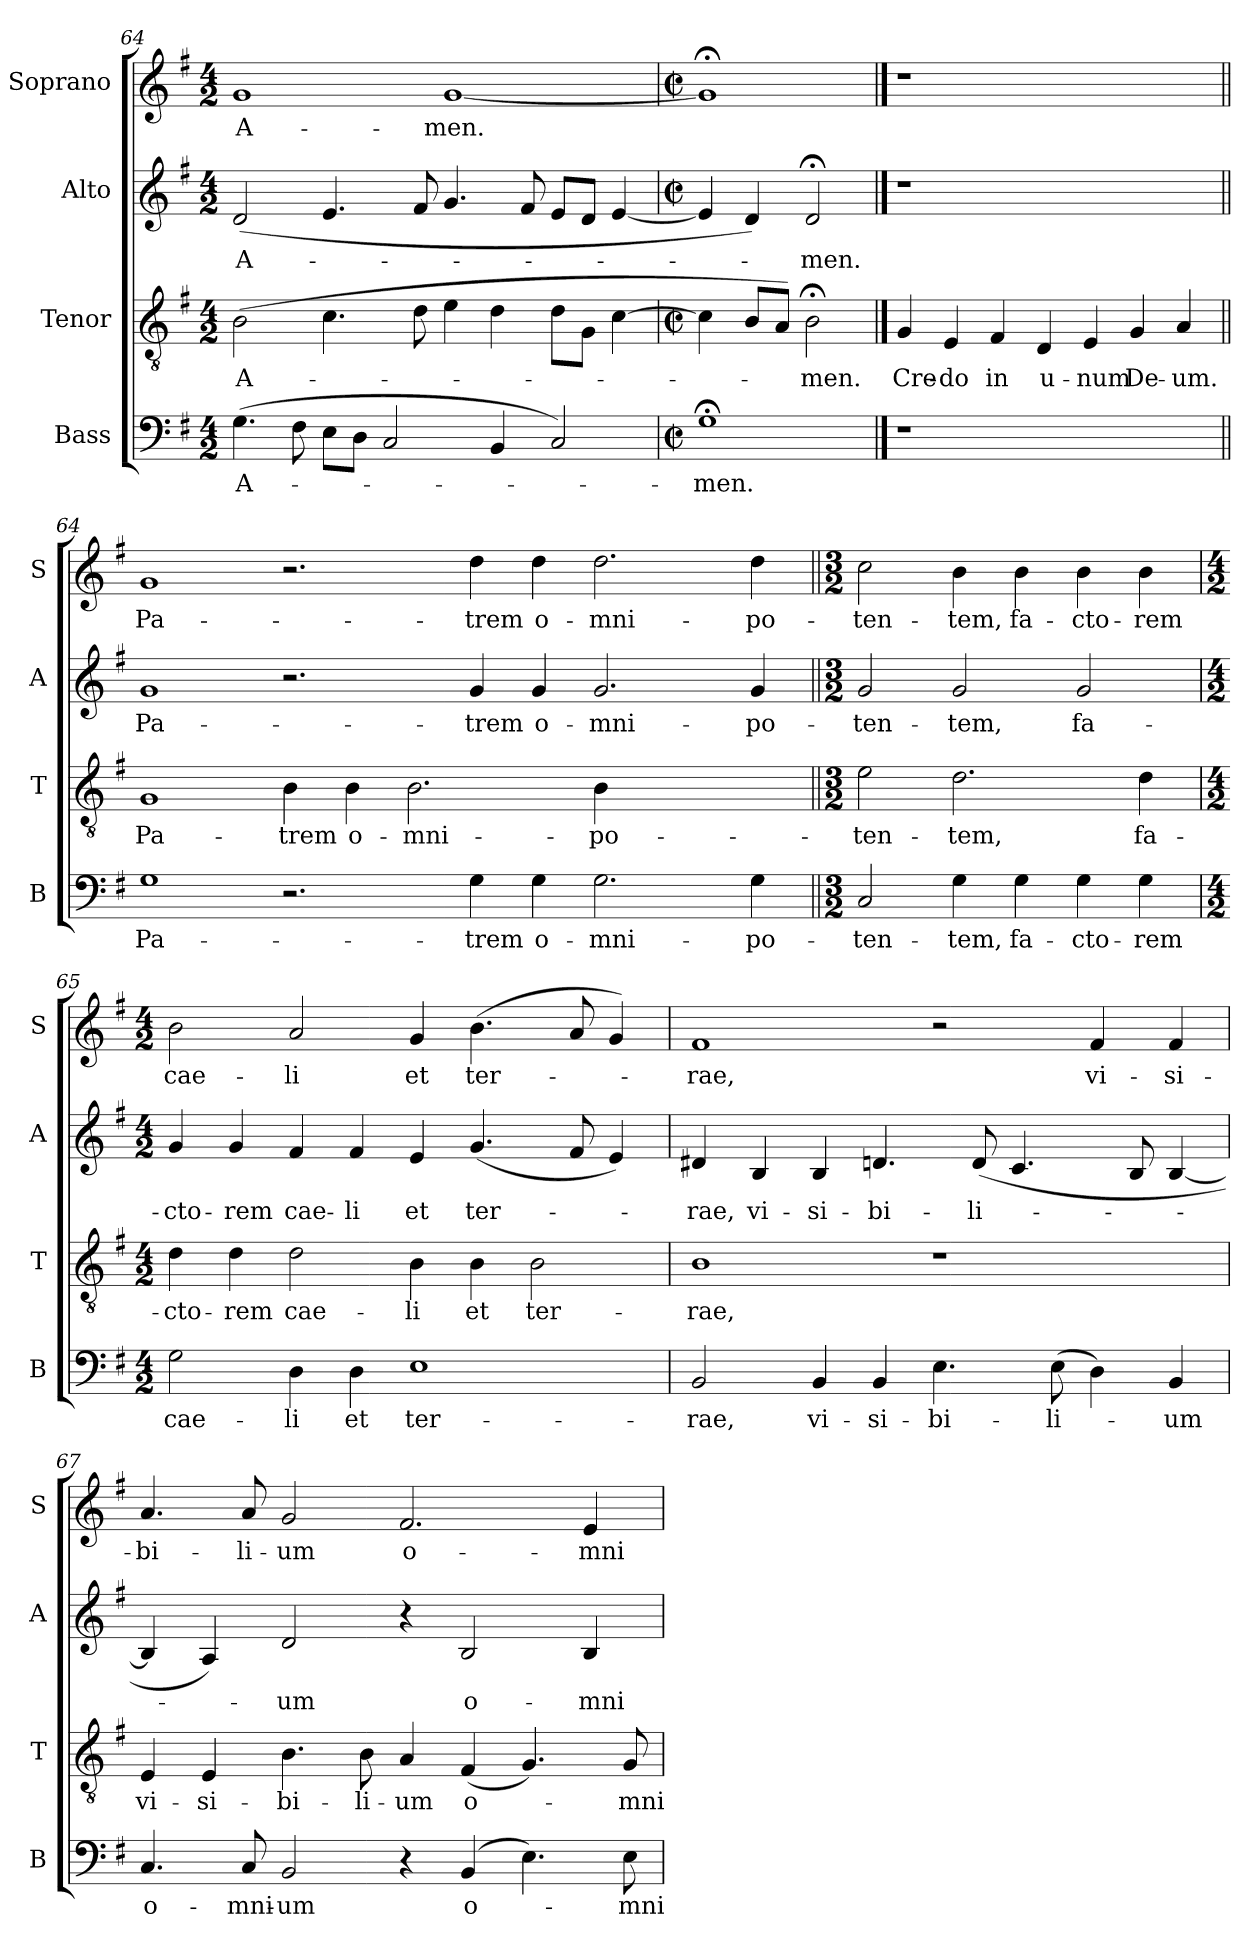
**kern	**text	**kern	**text	**kern	**text	**kern	**text
*part4	*part4	*part3	*part3	*part2	*part2	*part1	*part1
*staff4	*staff4	*staff3	*staff3	*staff2	*staff2	*staff1	*staff1
*I"Bass	*	*I"Tenor	*	*I"Alto	*	*I"Soprano	*
*I'B	*	*I'T	*	*I'A	*	*I'S	*
!!LO:PB:g=z
*clefF4	*	*clefGv2	*	*clefG2	*	*clefG2	*
*k[f#]	*	*k[f#]	*	*k[f#]	*	*k[f#]	*
*G:	*	*G:	*	*G:	*	*G:	*
*M4/2	*	*M4/2	*	*M4/2	*	*M4/2	*
=64	=64	=64	=64	=64	=64	=64	=64
!	!LO:LY:b	!	!LO:LY:b	!	!LO:LY:b	!	!LO:LY:b
(>4.G\	A-	(<2B\	A-	(>2d/	A-	1g	A-
8F#\	.	.	.	.	.	.	.
8E\L	.	4.c\	.	4.e/	.	.	.
8D\J	.	.	.	.	.	.	.
2C/	.	.	.	.	.	.	.
.	.	8d\	.	8f#/	.	.	.
!	!	!	!	!	!	!	!LO:LY:b
.	.	4e\	.	4.g/	.	[1g	-men.
4BB/	.	4d\	.	.	.	.	.
.	.	.	.	8f#/	.	.	.
2C/)	.	8d\L	.	8e/L	.	.	.
.	.	8G\J	.	8d/J	.	.	.
.	.	[4c\	.	[4e/	.	.	.
=64X1	=64X1	=64X1	=64X1	=64X1	=64X1	=64X1	=64X1
*M2/2	*	*M2/2	*	*M2/2	*	*M2/2	*
*met(c|)	*	*met(c|)	*	*met(c|)	*	*met(c|)	*
!	!LO:LY:b	!	!	!	!	!	!
1G;<	-men.	4c\]	.	4e/]	.	1g;<]	.
.	.	8B/L	.	4d/)	.	.	.
.	.	8A/J)	.	.	.	.	.
!	!	!	!LO:LY:b	!	!LO:LY:b	!	!
.	.	2B;<\	-men.	2d;</	-men.	.	.
!!LO:PB:g=z
==64X2	==64X2	==64X2	==64X2	==64X2	==64X2	==64X2	==64X2
!	!	!LO:N:head=solid	!LO:LY:b	!	!	!	!
1r	.	4G/	Cre-	1r	.	1r	.
!	!	!LO:N:head=solid	!LO:LY:b	!	!	!	!
.	.	4E/	-do	.	.	.	.
!	!	!LO:N:head=solid	!LO:LY:b	!	!	!	!
.	.	4F#/	in	.	.	.	.
!	!	!LO:N:head=solid	!LO:LY:b	!	!	!	!
.	.	4D/	u-	.	.	.	.
!	!	!LO:N:head=solid	!LO:LY:b	!	!	!	!
2.ryy	.	4E/	-num	2.ryy	.	2.ryy	.
!	!	!LO:N:head=solid	!LO:LY:b	!	!	!	!
.	.	4G/	De-	.	.	.	.
!	!	!LO:N:head=solid	!LO:LY:b	!	!	!	!
.	.	4A/	-um.	.	.	.	.
=64X3||	=64X3||	=64X3||	=64X3||	=64X3||	=64X3||	=64X3||	=64X3||
!	!LO:LY:b	!	!LO:LY:b	!	!LO:LY:b	!	!LO:LY:b
1G	Pa-	1G	Pa-	1g	Pa-	1g	Pa-
!	!	!	!LO:LY:b	!	!	!	!
2.r	.	4B\	-trem	2.r	.	2.r	.
!	!	!	!LO:LY:b	!	!	!	!
.	.	4B\	o-	.	.	.	.
!	!	!	!LO:LY:b	!	!	!	!
.	.	2.B\	-mni-	.	.	.	.
!	!LO:LY:b	!	!	!	!LO:LY:b	!	!LO:LY:b
4G\	-trem	.	.	4g/	-trem	4dd\	-trem
!	!LO:LY:b	!	!	!	!LO:LY:b	!	!LO:LY:b
4G\	o-	.	.	4g/	o-	4dd\	o-
!	!LO:LY:b	!	!LO:LY:b	!	!LO:LY:b	!	!LO:LY:b
2.G\	-mni-	4B\	-po-	2.g/	-mni-	2.dd\	-mni-
.	.	2.ryy	.	.	.	.	.
!	!LO:LY:b	!	!	!	!LO:LY:b	!	!LO:LY:b
4G\	-po-	.	.	4g/	-po-	4dd\	-po-
=64X4||	=64X4||	=64X4||	=64X4||	=64X4||	=64X4||	=64X4||	=64X4||
*M3/2	*	*M3/2	*	*M3/2	*	*M3/2	*
!	!LO:LY:b	!	!LO:LY:b	!	!LO:LY:b	!	!LO:LY:b
2C/	-ten-	2e\	-ten-	2g/	-ten-	2cc\	-ten-
!	!LO:LY:b	!	!LO:LY:b	!	!LO:LY:b	!	!LO:LY:b
4G\	-tem,	2.d\	-tem,	2g/	-tem,	4b\	-tem,
!	!LO:LY:b	!	!	!	!	!	!LO:LY:b
4G\	fa-	.	.	.	.	4b\	fa-
!	!LO:LY:b	!	!	!	!LO:LY:b	!	!LO:LY:b
4G\	-cto-	.	.	2g/	fa-	4b\	-cto-
!	!LO:LY:b	!	!LO:LY:b	!	!	!	!LO:LY:b
4G\	-rem	4d\	fa-	.	.	4b\	-rem
!!LO:LB:g=z
=65	=65	=65	=65	=65	=65	=65	=65
*M4/2	*	*M4/2	*	*M4/2	*	*M4/2	*
!	!LO:LY:b	!	!LO:LY:b	!	!LO:LY:b	!	!LO:LY:b
2G\	cae-	4d\	-cto-	4g/	-cto-	2b\	cae-
!	!	!	!LO:LY:b	!	!LO:LY:b	!	!
.	.	4d\	-rem	4g/	-rem	.	.
!	!LO:LY:b	!	!LO:LY:b	!	!LO:LY:b	!	!LO:LY:b
4D\	-li	2d\	cae-	4f#/	cae-	2a/	-li
!	!LO:LY:b	!	!	!	!LO:LY:b	!	!
4D\	et	.	.	4f#/	-li	.	.
!	!LO:LY:b	!	!LO:LY:b	!	!LO:LY:b	!	!LO:LY:b
1E	ter-	4B\	-li	4e/	et	4g/	et
!	!	!	!LO:LY:b	!	!LO:LY:b	!	!LO:LY:b
.	.	4B\	et	(<4.g/	ter-	(>4.b\	ter-
!	!	!	!LO:LY:b	!	!	!	!
.	.	2B\	ter-	.	.	.	.
.	.	.	.	8f#/	.	8a/	.
.	.	.	.	4e/)	.	4g/)	.
=66	=66	=66	=66	=66	=66	=66	=66
!	!LO:LY:b	!	!LO:LY:b	!	!LO:LY:b	!	!LO:LY:b
2BB/	-rae,	1B	-rae,	4d#X/	-rae,	1f#	-rae,
!	!	!	!	!	!LO:LY:b	!	!
.	.	.	.	4B/	vi-	.	.
!	!LO:LY:b	!	!	!	!LO:LY:b	!	!
4BB/	vi-	.	.	4B/	-si-	.	.
!	!LO:LY:b	!	!	!	!LO:LY:b	!	!
4BB/	-si-	.	.	4.dn/	-bi-	.	.
!	!LO:LY:b	!	!	!	!	!	!
4.E\	-bi-	1r	.	.	.	2r	.
!	!	!	!	!	!LO:LY:b	!	!
.	.	.	.	(<8d/	-li-	.	.
.	.	.	.	4.c/	.	.	.
!	!LO:LY:b	!	!	!	!	!	!
(>8E\	-li-	.	.	.	.	.	.
!	!	!	!	!	!	!	!LO:LY:b
4D\)	.	.	.	.	.	4f#/	vi-
.	.	.	.	8B/	.	.	.
!	!LO:LY:b	!	!	!	!	!	!LO:LY:b
4BB/	-um	.	.	[4B/	.	4f#/	-si-
!!LO:LB:g=z
=67	=67	=67	=67	=67	=67	=67	=67
!	!LO:LY:b	!	!LO:LY:b	!	!	!	!LO:LY:b
4.C/	o-	4E/	vi-	4B/]	.	4.a/	-bi-
!	!	!	!LO:LY:b	!	!	!	!
.	.	4E/	-si-	4A/)	.	.	.
!	!LO:LY:b	!	!	!	!	!	!LO:LY:b
8C/	-mni-	.	.	.	.	8a/	-li-
!	!LO:LY:b	!	!LO:LY:b	!	!LO:LY:b	!	!LO:LY:b
2BB/	-um	4.B\	-bi-	2d/	-um	2g/	-um
!	!	!	!LO:LY:b	!	!	!	!
.	.	8B\	-li-	.	.	.	.
!	!	!	!LO:LY:b	!	!	!	!LO:LY:b
4r	.	4A/	-um	4r	.	2.f#/	o-
!	!LO:LY:b	!	!LO:LY:b	!	!LO:LY:b	!	!
(>4BB/	o-	(<4F#/	o-	2B/	o-	.	.
4.E\)	.	4.G/)	.	.	.	.	.
!	!	!	!	!	!LO:LY:b	!	!LO:LY:b
.	.	.	.	4B/	-mni-	4e/	-mni-
!	!LO:LY:b	!	!LO:LY:b	!	!	!	!
8E\	-mni-	8G/	-mni-	.	.	.	.
=	=	=	=	=	=	=	=
*-	*-	*-	*-	*-	*-	*-	*-
